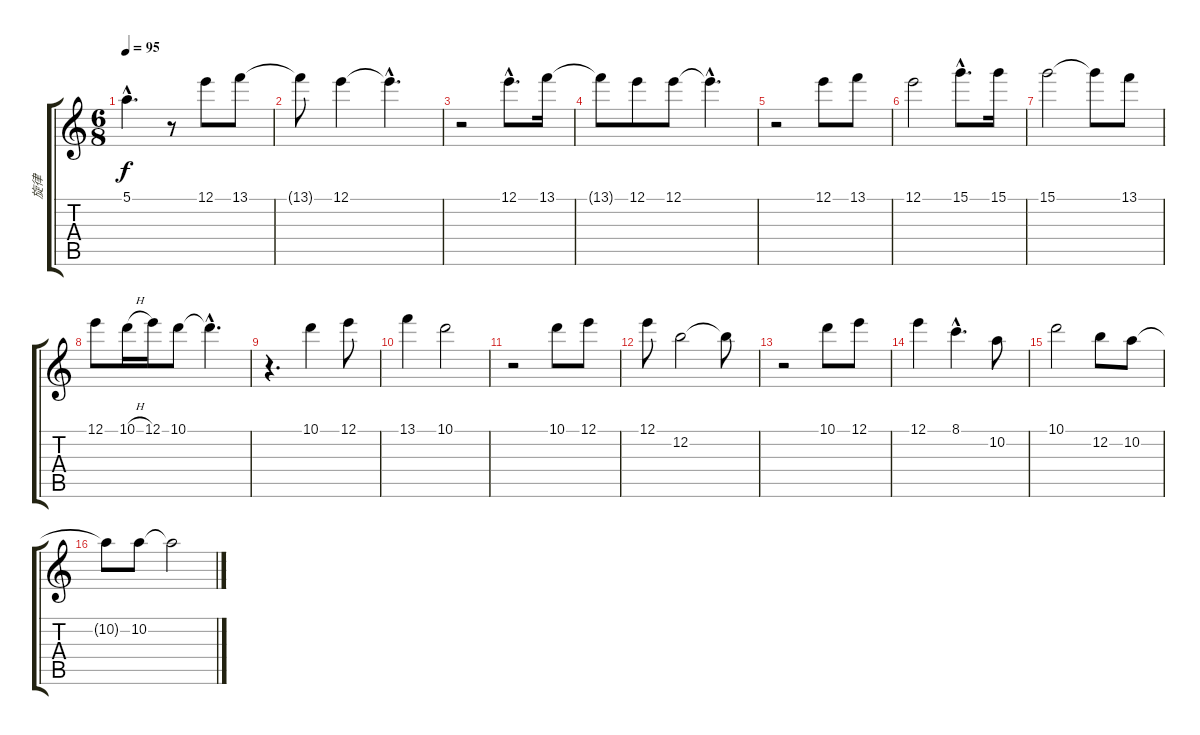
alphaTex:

\track ("旋律" "旋律") {instrument acousticguitarnylon}
\staff {score tabs}
\tuning (E4 B3 G3 D3 A2 E2) {hide}
\ts (6 8)
\tempo 95
\clef g2
\ks c
5.1{hac t}.4{d dy f} r.8 12.1.8 13.1.8 |
13.1{t}.8 12.1.4 12.1{hac t}.4{d} |
r.2 12.1{hac}.8{d} 13.1.16 |
13.1{t}.8 12.1.8 12.1.8 12.1{hac t}.4{d} |
r.2 12.1.8 13.1.8 |
12.1.2 15.1{hac}.8{d} 15.1.16 |
15.1.2 15.1{t}.8 13.1.8 |
12.1.8 10.1{h}.16 12.1.16 10.1.8 10.1{hac t}.4{d} |
r.4{d} 10.1.4 12.1.8 |
13.1.4 10.1.2 |
r.2 10.1.8 12.1.8 |
12.1.8 12.2.2 12.2{t}.8 |
r.2 10.1.8 12.1.8 |
12.1.4 8.1{hac}.4{d} 10.2.8 |
10.1.2 12.2.8 10.2.8 |
10.2{t}.8 10.2.8 10.2{t}.2
